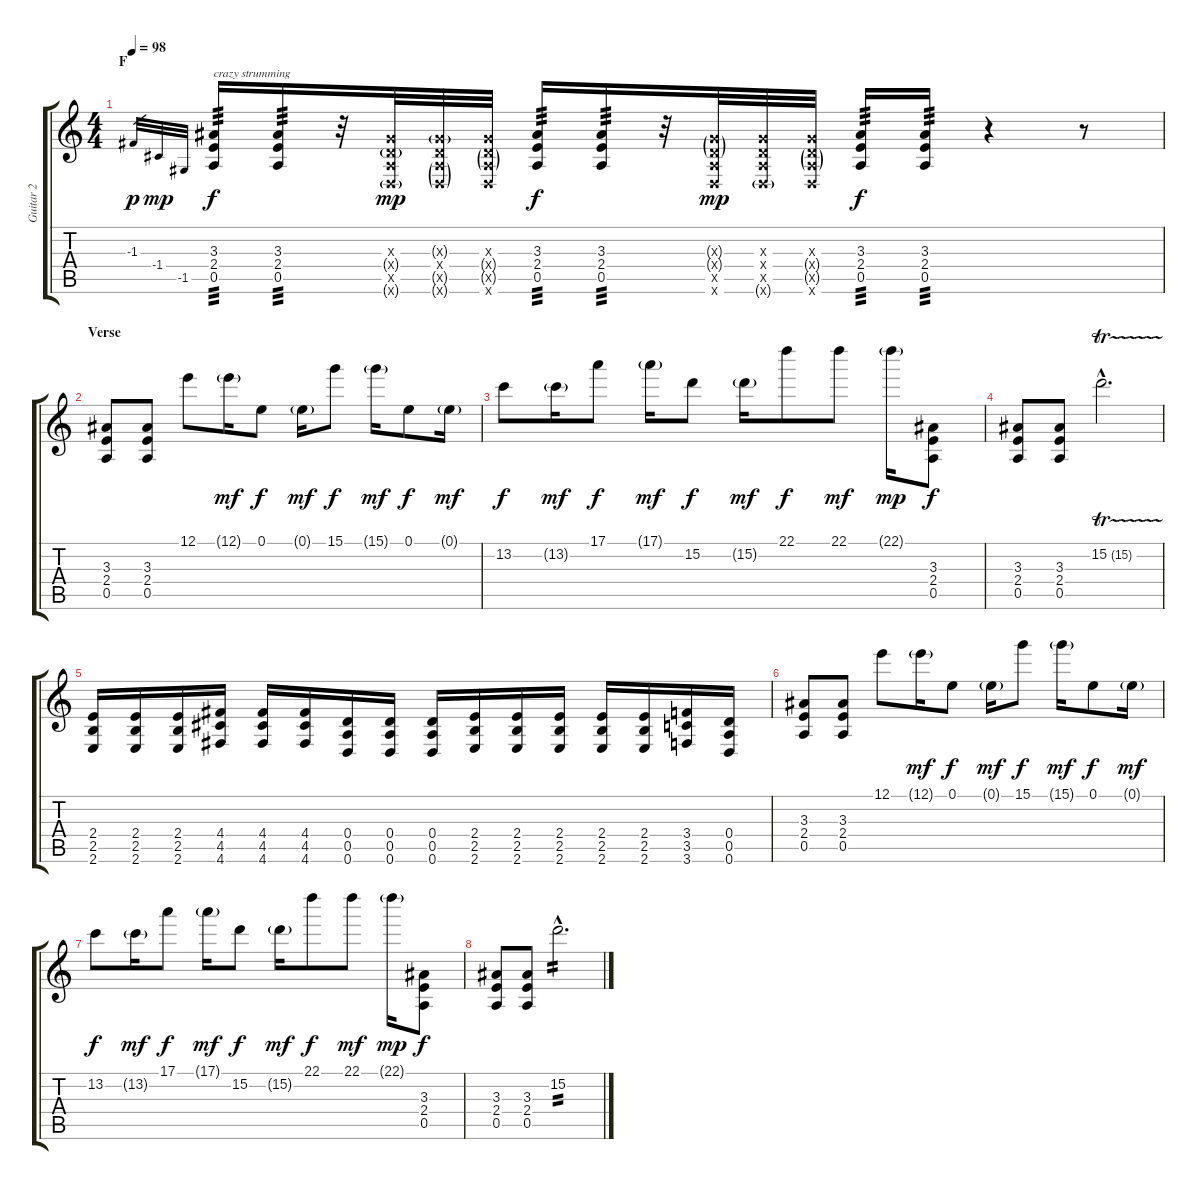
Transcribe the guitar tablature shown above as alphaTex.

\track ("Guitar 2" "Guitar 2") {instrument overdrivenguitar}
\staff {score tabs}
\tuning (E4 B3 G3 D3 A2 D2) {hide}
\ts (4 4)
\section ("" "F")
\tempo 98
\clef g2
\ks c
-1.3.32{gr dy p} -1.4.32{gr dy mp} -1.5.32{gr} (3.3 2.4 0.5).16{txt "crazy strumming" tp 3 dy f} (3.3 2.4 0.5).16{tp 3} r.32 (0.3{x} 0.4{g x} 0.5{x} 0.6{g x}).32{dy mp} (0.3{g x} 0.4{x} 0.5{g x} 0.6{g x}).32 (0.3{x} 0.4{g x} 0.5{g x} 0.6{x}).32 (3.3 2.4 0.5).16{tp 3 dy f} (3.3 2.4 0.5).16{tp 3} r.32 (0.3{g x} 0.4{g x} 0.5{x} 0.6{x}).32{dy mp} (0.3{x} 0.4{x} 0.5{x} 0.6{g x}).32 (0.3{x} 0.4{g x} 0.5{g x} 0.6{x}).32 (3.3 2.4 0.5).16{tp 3 dy f} (3.3 2.4 0.5).16{tp 3} r.4 r.8 |
\section ("" "Verse")
(3.3 2.4 0.5).8 (3.3 2.4 0.5).8 12.1.8 12.1{g}.16{dy mf} 0.1.8{dy f} 0.1{g}.16{dy mf} 15.1.8{dy f} 15.1{g}.16{dy mf} 0.1.8{dy f} 0.1{g}.16{dy mf} |
13.2.8{dy f} 13.2{g}.16{dy mf} 17.1.8{dy f} 17.1{g}.16{dy mf} 15.2.8{dy f} 15.2{g}.16{dy mf} 22.1.8{dy f} 22.1.8{dy mf} 22.1{g}.16{dy mp} (3.3 2.4 0.5).8{dy f} |
(3.3 2.4 0.5).8 (3.3 2.4 0.5).8 15.2{tr (15 16) hac}.2{d} |
(2.4 2.5 2.6).16 (2.4 2.5 2.6).16 (2.4 2.5 2.6).16 (4.4 4.5 4.6).16 (4.4 4.5 4.6).16 (4.4 4.5 4.6).16 (0.4 0.5 0.6).16 (0.4 0.5 0.6).16 (0.4 0.5 0.6).16 (2.4 2.5 2.6).16 (2.4 2.5 2.6).16 (2.4 2.5 2.6).16 (2.4 2.5 2.6).16 (2.4 2.5 2.6).16 (3.4 3.5 3.6).16 (0.4 0.5 0.6).16 |
(3.3 2.4 0.5).8 (3.3 2.4 0.5).8 12.1.8 12.1{g}.16{dy mf} 0.1.8{dy f} 0.1{g}.16{dy mf} 15.1.8{dy f} 15.1{g}.16{dy mf} 0.1.8{dy f} 0.1{g}.16{dy mf} |
13.2.8{dy f} 13.2{g}.16{dy mf} 17.1.8{dy f} 17.1{g}.16{dy mf} 15.2.8{dy f} 15.2{g}.16{dy mf} 22.1.8{dy f} 22.1.8{dy mf} 22.1{g}.16{dy mp} (3.3 2.4 0.5).8{dy f} |
(3.3 2.4 0.5).8 (3.3 2.4 0.5).8 15.2{hac}.2{d tp 2}
